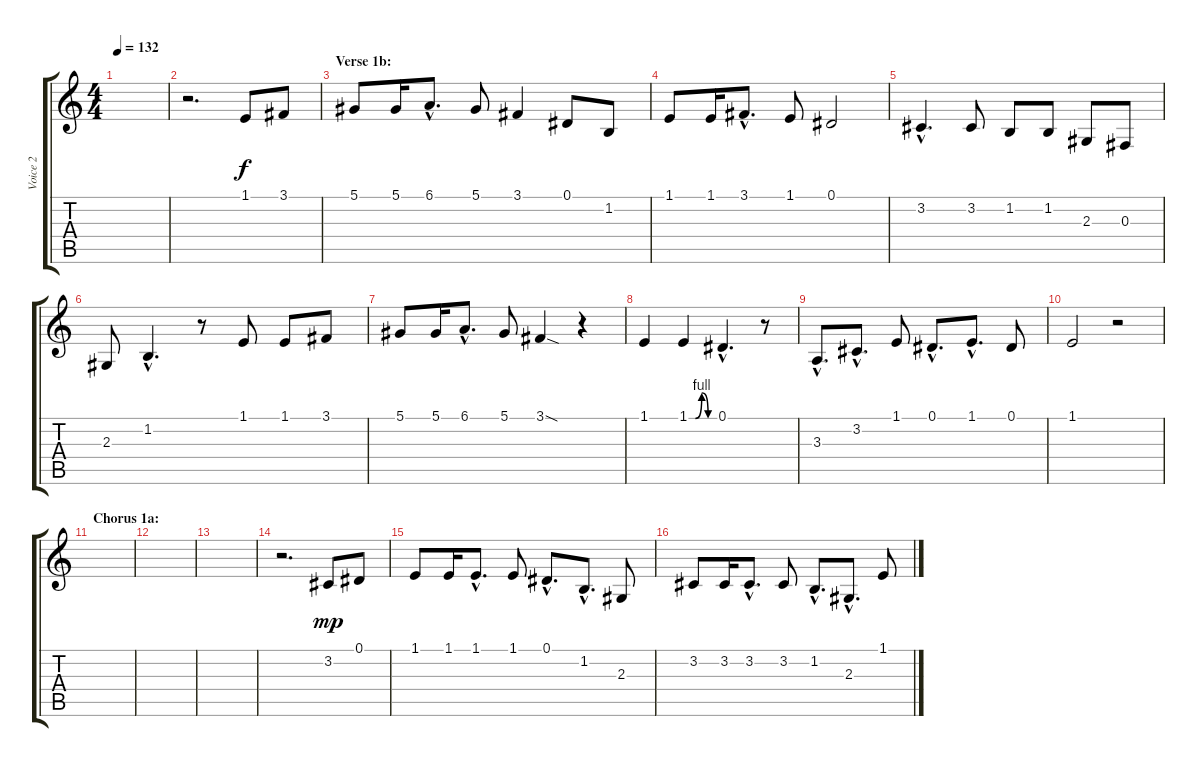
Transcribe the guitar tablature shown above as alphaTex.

\track ("Voice 2" "Voice 2") {instrument lead6voice}
\staff {score tabs}
\tuning (Eb4 Bb3 Gb3 Db3 Ab2 Eb2) {hide}
\ts (4 4)
\tempo 132
\clef g2
\ks c
|
r.2{d} 1.1.8 3.1.8 |
\section ("" "Verse 1b:")
5.1.8 5.1.16 6.1{hac}.8{d} 5.1.8 3.1.4 0.1.8 1.2.8 |
1.1.8 1.1.16 3.1{hac}.8{d} 1.1.8 0.1.2 |
3.2{hac}.4{d} 3.2.8 1.2.8 1.2.8 2.3.8 0.3.8 |
2.3.8 1.2{hac}.4{d} r.8 1.1.8 1.1.8 3.1.8 |
5.1.8 5.1.16 6.1{hac}.8{d} 5.1.8 3.1{sod}.4 r.4 |
1.1.4 1.1{be (custom 0 0 15 0 30 4 45 0 60 0)}.4 0.1{hac}.4{d} r.8 |
3.3{hac}.8{d} 3.2{hac}.8{d} 1.1.8 0.1{hac}.8{d} 1.1{hac}.8{d} 0.1.8 |
1.1.2 r.2 |
\section ("" "Chorus 1a:")
|
|
|
r.2{d} 3.2.8{dy mp} 0.1.8 |
1.1.8 1.1.16 1.1{hac}.8{d} 1.1.8 0.1{hac}.8{d} 1.2{hac}.8{d} 2.3.8 |
3.2.8 3.2.16 3.2{hac}.8{d} 3.2.8 1.2{hac}.8{d} 2.3{hac}.8{d} 1.1.8
